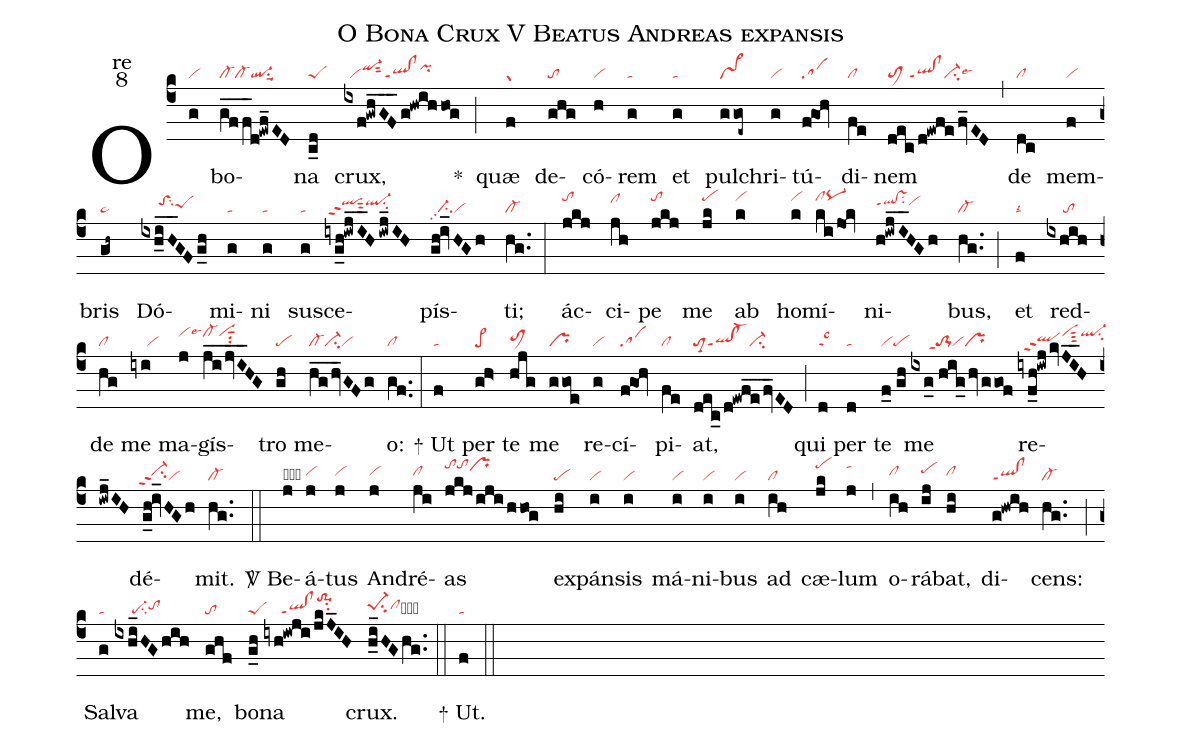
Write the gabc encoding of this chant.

name:O Bona Crux V Beatus Andreas expansis;
office-part:re;
mode:8;
nabc-lines:1;
%%
(c4) O(g|vi) bo(gf__/f_d!ewf_ED|cl-cl-ql-su1suu1)na(c_d|peS) crux,(ixf!gwhGF___g!hwihhog|//viqi-hisut2ql!clppt1pihi) <sp>*</sp>(;) quæ(f|gr) de(ghg|to)có(h|vi)rem(g|ta) et(g|ta) pul(ggoe~|vs>)chri(g|vi)tú(f@goh|sa)di(fe|cl)nem(dec/d!ewfe/fv_ED|toM1/ql!clppt1ci-lse6) (,) de(dc|cl) mem(f|vi)bris(gh~|pe~) Dó(ixh_iH__GFg_h|/////toShisu2peShh)mi(g|ta)ni(g|ta) sus(g|ta)<nlba>ce(iyg_h!iwjI__H/iwj_IH|/qlhippt2sut2ql-hisu2)</nlba>pís(gh!iv_HGh|//ci-pp2vi)ti;(hg..|cl-) (:) ác(jkj|tohk)ci(jh|clhj)pe(jkj|tohk) me(jk|pehk) ab(k|vihk) ho(k|vihk)mí(ki/jok|clhkpq-hk)ni(h!iwjI__HGh|qlhi!vshippt1su2vihi)bus,(hg..|cl-) (;) et(f|talsi2) red(ixhihz|/////to)de(hg|cl) me(iyi|/////vi) ma(j|vihjlse6)gís(ji__/jvI__HG|cl-hjvihjsut1su2)tro(gh|pe) me(hg__/hv_GFg|cl-ci-vi)o:(gf..|cl) (:)

<sp>+</sp> Ut(f|ta) per(gh>|pe>) te(hjg|toM1hh) me(ggoe|pr) re(g|vi)cí(f@goh|sa)pi(fe|cl)at,(dec_/d!ewfe__/fv_ED|toM3ql!cl-ppt1ci-) (;) qui(d|talsc3) per(d|ta) te(f_0//gh|vipe) me(ixg_0//hig_/hv/ggof|/////to-1ppt1vipr) re(iyf_h!iwj/kvJI__H/iwj_IH|//qlhhppt2vihjsut3ql-hjsu2)dé(g_h!iv_HGh|`vi-hhppt2su2vi)mit.(hg..|cl-) (::)

<sp>V/</sp> Be(j|obvihh)á(j|vihh)tus(j|vihh) An(j|vihh)dré(ji|clhh)as(jkj/iji/hhog|tohktohkprhj) ex(hi|pe)pán(i|vi)sis(i|vi) má(i|vi)ni(i|vi)bus(i|vi) ad(ih|cl) cæ(jk|pehk)lum(j|tahk) (,) o(ih|clhh)rá(ij|pehi)bat,(hi|clhh) di(g!hwih|ql!clppt1)cens:(hg..|cl-) (;) Sal(g|ta)va(ixhi_HGhih|/////pe-su2tohh) me,(ghf|to) bo(g_h|peS)na(iyh!iwji/jkJ_IH|/////ql!clppt1to-1hksu2) crux.(h_i_HGhg..|pe-1hhsu2clhhcb) (::)

<sp>+</sp> Ut.(f|ta) (::)
